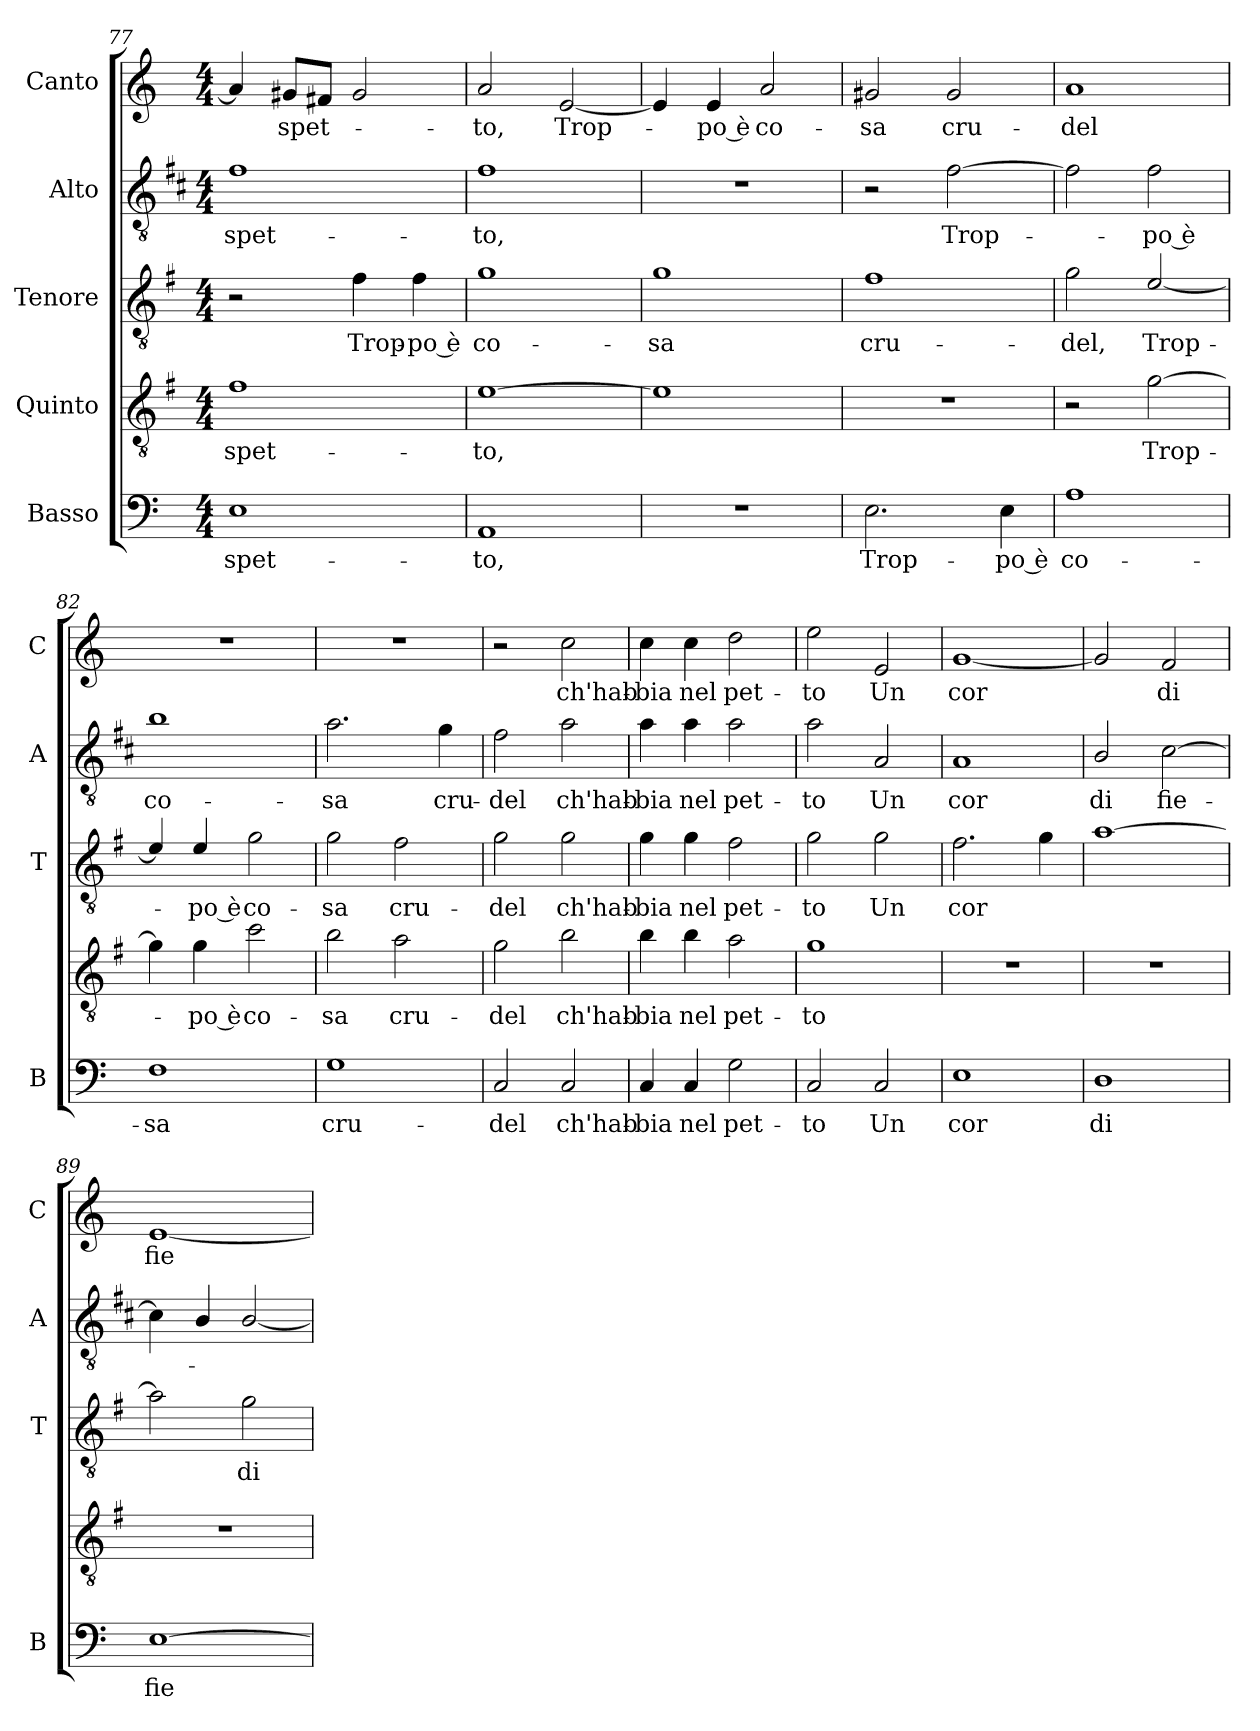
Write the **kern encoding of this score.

**kern	**text	**kern	**text	**kern	**text	**kern	**text	**kern	**text
*part5	*part5	*part4	*part4	*part3	*part3	*part2	*part2	*part1	*part1
*staff5	*staff5	*staff4	*staff4	*staff3	*staff3	*staff2	*staff2	*staff1	*staff1
*I"Basso	*	*I"Quinto	*	*I"Tenore	*	*I"Alto	*	*I"Canto	*
*I'B	*	*	*	*I'T	*	*I'A	*	*I'C	*
*clefF4	*	*clefGv2	*	*clefGv2	*	*clefGv2	*	*clefG2	*
*	*	*ITrd4c7	*	*ITrd4c7	*	*ITrd1c2	*	*	*
*k[]	*	*k[]	*	*k[]	*	*k[]	*	*k[]	*
*C:	*	*C:	*	*C:	*	*C:	*	*C:	*
*M4/4	*	*M4/4	*	*M4/4	*	*M4/4	*	*M4/4	*
=77	=77	=77	=77	=77	=77	=77	=77	=77	=77
!	!LO:LY:b	!	!LO:LY:b	!	!	!	!LO:LY:b	!	!
1E	-spet-	1B	-spet-	2r	.	1e	-spet-	4a/]	.
!	!	!	!	!	!	!	!	!	!LO:LY:b
.	.	.	.	.	.	.	.	8g#X/L	-spet-
.	.	.	.	.	.	.	.	8f#X/J	.
!	!	!	!	!	!LO:LY:b	!	!	!	!
.	.	.	.	4B\	Trop-	.	.	2g#/	.
!	!	!	!	!	!LO:LY:b	!	!	!	!
.	.	.	.	4B\	-po è	.	.	.	.
=78	=78	=78	=78	=78	=78	=78	=78	=78	=78
!	!LO:LY:b	!	!LO:LY:b	!	!LO:LY:b	!	!LO:LY:b	!	!LO:LY:b
1AA	-to,	[1A	-to,	1c	co-	1e	-to,	2a/	-to,
!	!	!	!	!	!	!	!	!	!LO:LY:b
.	.	.	.	.	.	.	.	[2e/	Trop-
=79	=79	=79	=79	=79	=79	=79	=79	=79	=79
!	!	!	!	!	!LO:LY:b	!	!	!	!
1r	.	1A]	.	1c	-sa	1r	.	4e/]	.
!	!	!	!	!	!	!	!	!	!LO:LY:b
.	.	.	.	.	.	.	.	4e/	-po è
!	!	!	!	!	!	!	!	!	!LO:LY:b
.	.	.	.	.	.	.	.	2a/	co-
=80	=80	=80	=80	=80	=80	=80	=80	=80	=80
!	!LO:LY:b	!	!	!	!LO:LY:b	!	!	!	!LO:LY:b
2.E\	Trop-	1r	.	1B	cru-	2r	.	2g#X/	-sa
!	!	!	!	!	!	!	!LO:LY:b	!	!LO:LY:b
.	.	.	.	.	.	[2e\	Trop-	2g#/	cru-
!	!LO:LY:b	!	!	!	!	!	!	!	!
4E\	-po è	.	.	.	.	.	.	.	.
=81	=81	=81	=81	=81	=81	=81	=81	=81	=81
!	!LO:LY:b	!	!	!	!LO:LY:b	!	!	!	!LO:LY:b
1A	co-	2r	.	2c\	-del,	2e\]	.	1a	-del
!	!	!	!LO:LY:b	!	!LO:LY:b	!	!LO:LY:b	!	!
.	.	[2c\	Trop-	[2A/	Trop-	2e\	-po è	.	.
=82	=82	=82	=82	=82	=82	=82	=82	=82	=82
!	!LO:LY:b	!	!	!	!	!	!LO:LY:b	!	!
1F	-sa	4c\]	.	4A/]	.	1a	co-	1r	.
!	!	!	!LO:LY:b	!	!LO:LY:b	!	!	!	!
.	.	4c\	-po è	4A/	-po è	.	.	.	.
!	!	!	!LO:LY:b	!	!LO:LY:b	!	!	!	!
.	.	2f\	co-	2c\	co-	.	.	.	.
!!LO:LB:g=z
=83	=83	=83	=83	=83	=83	=83	=83	=83	=83
!	!LO:LY:b	!	!LO:LY:b	!	!LO:LY:b	!	!LO:LY:b	!	!
1G	cru-	2e\	-sa	2c\	-sa	2.g\	-sa	1r	.
!	!	!	!LO:LY:b	!	!LO:LY:b	!	!	!	!
.	.	2d\	cru-	2B\	cru-	.	.	.	.
!	!	!	!	!	!	!	!LO:LY:b	!	!
.	.	.	.	.	.	4f\	cru-	.	.
=84	=84	=84	=84	=84	=84	=84	=84	=84	=84
!	!LO:LY:b	!	!LO:LY:b	!	!LO:LY:b	!	!LO:LY:b	!	!
2C/	-del	2c\	-del	2c\	-del	2e\	-del	2r	.
!	!LO:LY:b	!	!LO:LY:b	!	!LO:LY:b	!	!LO:LY:b	!	!LO:LY:b
2C/	ch'hab-	2e\	ch'hab-	2c\	ch'hab-	2g\	ch'hab-	2cc\	ch'hab-
=85	=85	=85	=85	=85	=85	=85	=85	=85	=85
!	!LO:LY:b	!	!LO:LY:b	!	!LO:LY:b	!	!LO:LY:b	!	!LO:LY:b
4C/	-bia	4e\	-bia	4c\	-bia	4g\	-bia	4cc\	-bia
!	!LO:LY:b	!	!LO:LY:b	!	!LO:LY:b	!	!LO:LY:b	!	!LO:LY:b
4C/	nel	4e\	nel	4c\	nel	4g\	nel	4cc\	nel
!	!LO:LY:b	!	!LO:LY:b	!	!LO:LY:b	!	!LO:LY:b	!	!LO:LY:b
2G\	pet-	2d\	pet-	2B\	pet-	2g\	pet-	2dd\	pet-
=86	=86	=86	=86	=86	=86	=86	=86	=86	=86
!	!LO:LY:b	!	!LO:LY:b	!	!LO:LY:b	!	!LO:LY:b	!	!LO:LY:b
2C/	-to	1c	-to	2c\	-to	2g\	-to	2ee\	-to
!	!LO:LY:b	!	!	!	!LO:LY:b	!	!LO:LY:b	!	!LO:LY:b
2C/	Un	.	.	2c\	Un	2G/	Un	2e/	Un
=87	=87	=87	=87	=87	=87	=87	=87	=87	=87
!	!LO:LY:b	!	!	!	!LO:LY:b	!	!LO:LY:b	!	!LO:LY:b
1E	cor	1r	.	2.B\	cor	1G	cor	[1g	cor
.	.	.	.	4c\	.	.	.	.	.
=88	=88	=88	=88	=88	=88	=88	=88	=88	=88
!	!LO:LY:b	!	!	!	!	!	!LO:LY:b	!	!
1D	di	1r	.	[1d	.	2A/	di	2g/]	.
!	!	!	!	!	!	!	!LO:LY:b	!	!LO:LY:b
.	.	.	.	.	.	[2B\	fie-	2f/	di
=89	=89	=89	=89	=89	=89	=89	=89	=89	=89
!	!LO:LY:b	!	!	!	!	!	!	!	!LO:LY:b
[1E	fie-	1r	.	2d\]	.	4B\]	.	[1e	fie-
.	.	.	.	.	.	4A/	.	.	.
!	!	!	!	!	!LO:LY:b	!	!	!	!
.	.	.	.	2c\	di	[2A/	.	.	.
=	=	=	=	=	=	=	=	=	=
*-	*-	*-	*-	*-	*-	*-	*-	*-	*-
